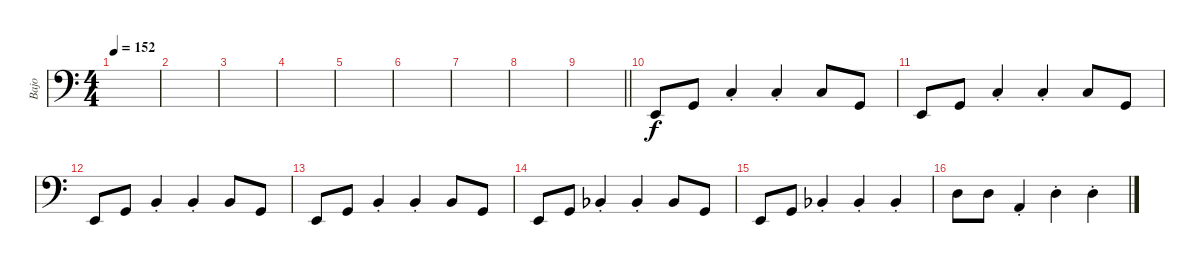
\track ("Bajo" "Bajo") {instrument electricbassfinger}
\staff {score}
\tuning (G2 D2 A1 E1) {hide}
\ts (4 4)
\tempo 152
\clef f4
\ks c
|
|
|
|
|
|
|
|
\barLineRight lightlight
|
0.4.8 3.4.8 3.3{st}.4 3.3{st}.4 3.3.8 3.4.8 |
0.4.8 3.4.8 3.3{st}.4 3.3{st}.4 3.3.8 3.4.8 |
0.4.8 3.4.8 2.3{st}.4 2.3{st}.4 2.3.8 3.4.8 |
0.4.8 3.4.8 2.3{st}.4 2.3{st}.4 2.3.8 3.4.8 |
0.4.8 3.4.8 1.3{st acc b}.4 1.3{st acc b}.4 1.3{acc b}.8 3.4.8 |
0.4.8 3.4.8 1.3{st acc b}.4 1.3{st acc b}.4 1.3{st acc b}.4 |
0.2.8 0.2.8 0.3{st}.4 0.2{st}.4 0.2{st}.4
